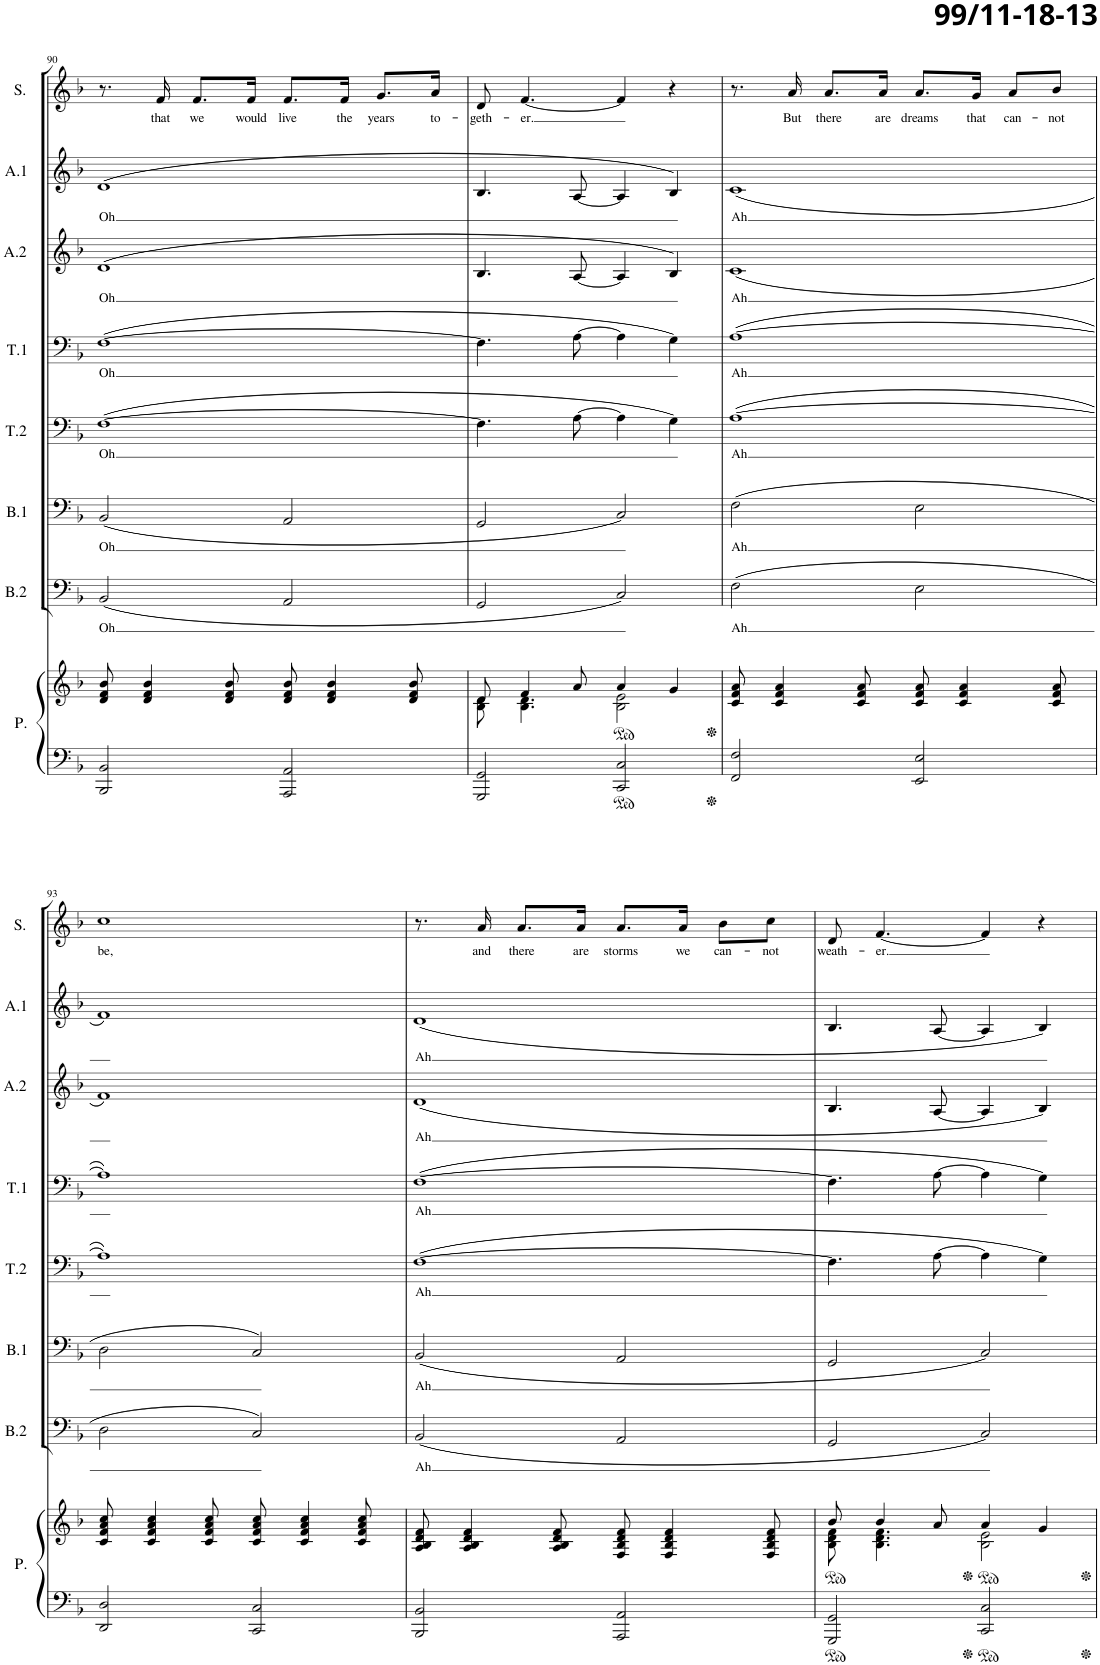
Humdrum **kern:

**kern	**kern	**kern	**text	**kern	**text	**kern	**text	**kern	**text	**kern	**text	**kern	**text	**kern	**text
*part8	*part8	*part7	*part7	*part6	*part6	*part5	*part5	*part4	*part4	*part3	*part3	*part2	*part2	*part1	*part1
*staff9	*staff8	*staff7	*staff7	*staff6	*staff6	*staff5	*staff5	*staff4	*staff4	*staff3	*staff3	*staff2	*staff2	*staff1	*staff1
*I"Piano	*	*I"Bass 2	*	*I"Bass 1	*	*I"Tenor 2	*	*I"Tenor 1	*	*I"Alto 2	*	*I"Alto 1	*	*I"Soprano	*
*I'P.	*	*I'B.2	*	*I'B.1	*	*I'T.2	*	*I'T.1	*	*I'A.2	*	*I'A.1	*	*I'S.	*
!!LO:PB:g=z
*clefF4	*clefG2	*clefF4	*	*clefF4	*	*clefF4	*	*clefF4	*	*clefG2	*	*clefG2	*	*clefG2	*
*k[b-]	*k[b-]	*k[b-]	*	*k[b-]	*	*k[b-]	*	*k[b-]	*	*k[b-]	*	*k[b-]	*	*k[b-]	*
*M4/4	*M4/4	*M4/4	*	*M4/4	*	*M4/4	*	*M4/4	*	*M4/4	*	*M4/4	*	*M4/4	*
=90	=90	=90	=90	=90	=90	=90	=90	=90	=90	=90	=90	=90	=90	=90	=90
!	!	!	!LO:LY:b	!	!LO:LY:b	!	!LO:LY:b	!	!LO:LY:b	!	!LO:LY:b	!	!LO:LY:b	!	!
2BBB-/ 2BB-/	8d/ 8f/ 8b-/	(2BB-/	Oh	(2BB-/	Oh	([1F	Oh	([1F	Oh	(1d	Oh	(1d	Oh	8.r	.
.	4d/ 4f/ 4b-/	.	.	.	.	.	.	.	.	.	.	.	.	.	.
!	!	!	!	!	!	!	!	!	!	!	!	!	!	!	!LO:LY:b
.	.	.	.	.	.	.	.	.	.	.	.	.	.	16f/	that
!	!	!	!	!	!	!	!	!	!	!	!	!	!	!	!LO:LY:b
.	.	.	.	.	.	.	.	.	.	.	.	.	.	8.f/L	we
.	8d/ 8f/ 8b-/	.	.	.	.	.	.	.	.	.	.	.	.	.	.
!	!	!	!	!	!	!	!	!	!	!	!	!	!	!	!LO:LY:b
.	.	.	.	.	.	.	.	.	.	.	.	.	.	16f/Jk	would
!	!	!	!	!	!	!	!	!	!	!	!	!	!	!	!LO:LY:b
2AAA/ 2AA/	8d/ 8f/ 8b-/	2AA/	.	2AA/	.	.	.	.	.	.	.	.	.	8.f/L	live
.	4d/ 4f/ 4b-/	.	.	.	.	.	.	.	.	.	.	.	.	.	.
!	!	!	!	!	!	!	!	!	!	!	!	!	!	!	!LO:LY:b
.	.	.	.	.	.	.	.	.	.	.	.	.	.	16f/Jk	the
!	!	!	!	!	!	!	!	!	!	!	!	!	!	!	!LO:LY:b
.	.	.	.	.	.	.	.	.	.	.	.	.	.	8.g/L	years
.	8d/ 8f/ 8b-/	.	.	.	.	.	.	.	.	.	.	.	.	.	.
!	!	!	!	!	!	!	!	!	!	!	!	!	!	!	!LO:LY:b
.	.	.	.	.	.	.	.	.	.	.	.	.	.	16a/Jk	to-
=91	=91	=91	=91	=91	=91	=91	=91	=91	=91	=91	=91	=91	=91	=91	=91
*	*^	*	*	*	*	*	*	*	*	*	*	*	*	*	*
!	!	!	!	!	!	!	!	!	!	!	!	!	!	!	!	!LO:LY:b
2GGG/ 2GG/	8d/	8B-\ 8d\	2GG/	.	2GG/	.	4.F\]	.	4.F\]	.	4.B-/	.	4.B-/	.	8d/	-geth-
!	!	!	!	!	!	!	!	!	!	!	!	!	!	!	!	!LO:LY:b
.	4f/	4.B-\ 4.d\	.	.	.	.	.	.	.	.	.	.	.	.	[4.f/	-er.
.	8a/	.	.	.	.	.	[8A\	.	[8A\	.	[8A/	.	[8A/	.	.	.
*	*ped	*	*	*	*	*	*	*	*	*	*	*	*	*	*	*
2CC/ 2C/	4a/	2B-\ 2e\	2C/)	.	2C/)	.	4A\]	.	4A\]	.	4A/]	.	4A/]	.	4f/]	.
.	4g/	.	.	.	.	.	4G\)	.	4G\)	.	4B-/)	.	4B-/)	.	4r	.
*	*v	*v	*	*	*	*	*	*	*	*	*	*	*	*	*	*
=92	=92	=92	=92	=92	=92	=92	=92	=92	=92	=92	=92	=92	=92	=92	=92
*	*Xped	*	*	*	*	*	*	*	*	*	*	*	*	*	*
!	!	!	!LO:LY:b	!	!LO:LY:b	!	!LO:LY:b	!	!LO:LY:b	!	!LO:LY:b	!	!LO:LY:b	!	!
2FF/ 2F/	8c/ 8f/ 8a/	(2F\	Ah	(2F\	Ah	([1A	Ah	([1A	Ah	(1c	Ah	(1c	Ah	8.r	.
.	4c/ 4f/ 4a/	.	.	.	.	.	.	.	.	.	.	.	.	.	.
!	!	!	!	!	!	!	!	!	!	!	!	!	!	!	!LO:LY:b
.	.	.	.	.	.	.	.	.	.	.	.	.	.	16a/	But
!	!	!	!	!	!	!	!	!	!	!	!	!	!	!	!LO:LY:b
.	.	.	.	.	.	.	.	.	.	.	.	.	.	8.a/L	there
.	8c/ 8f/ 8a/	.	.	.	.	.	.	.	.	.	.	.	.	.	.
!	!	!	!	!	!	!	!	!	!	!	!	!	!	!	!LO:LY:b
.	.	.	.	.	.	.	.	.	.	.	.	.	.	16a/Jk	are
!	!	!	!	!	!	!	!	!	!	!	!	!	!	!	!LO:LY:b
2EE/ 2E/	8c/ 8f/ 8a/	2E\	.	2E\	.	.	.	.	.	.	.	.	.	8.a/L	dreams
.	4c/ 4f/ 4a/	.	.	.	.	.	.	.	.	.	.	.	.	.	.
!	!	!	!	!	!	!	!	!	!	!	!	!	!	!	!LO:LY:b
.	.	.	.	.	.	.	.	.	.	.	.	.	.	16g/Jk	that
!	!	!	!	!	!	!	!	!	!	!	!	!	!	!	!LO:LY:b
.	.	.	.	.	.	.	.	.	.	.	.	.	.	8a/L	can-
!	!	!	!	!	!	!	!	!	!	!	!	!	!	!	!LO:LY:b
.	8c/ 8f/ 8a/	.	.	.	.	.	.	.	.	.	.	.	.	8b-/J	-not
!!LO:LB:g=z
=93	=93	=93	=93	=93	=93	=93	=93	=93	=93	=93	=93	=93	=93	=93	=93
!	!	!	!	!	!	!	!	!	!	!	!	!	!	!	!LO:LY:b
2DD/ 2D/	8c/ 8f/ 8a/ 8cc/	2D\	.	2D\	.	1A])	.	1A])	.	1f)	.	1f)	.	1cc	be,
.	4c/ 4f/ 4a/ 4cc/	.	.	.	.	.	.	.	.	.	.	.	.	.	.
.	8c/ 8f/ 8a/ 8cc/	.	.	.	.	.	.	.	.	.	.	.	.	.	.
2CC/ 2C/	8c/ 8f/ 8a/ 8cc/	2C/)	.	2C/)	.	.	.	.	.	.	.	.	.	.	.
.	4c/ 4f/ 4a/ 4cc/	.	.	.	.	.	.	.	.	.	.	.	.	.	.
.	8c/ 8f/ 8a/ 8cc/	.	.	.	.	.	.	.	.	.	.	.	.	.	.
=94	=94	=94	=94	=94	=94	=94	=94	=94	=94	=94	=94	=94	=94	=94	=94
!	!	!	!LO:LY:b	!	!LO:LY:b	!	!LO:LY:b	!	!LO:LY:b	!	!LO:LY:b	!	!LO:LY:b	!	!
2BBB-/ 2BB-/	8A/ 8B-/ 8d/ 8f/	(2BB-/	Ah	(2BB-/	Ah	([1F	Ah	([1F	Ah	(1d	Ah	(1d	Ah	8.r	.
.	4A/ 4B-/ 4d/ 4f/	.	.	.	.	.	.	.	.	.	.	.	.	.	.
!	!	!	!	!	!	!	!	!	!	!	!	!	!	!	!LO:LY:b
.	.	.	.	.	.	.	.	.	.	.	.	.	.	16a/	and
!	!	!	!	!	!	!	!	!	!	!	!	!	!	!	!LO:LY:b
.	.	.	.	.	.	.	.	.	.	.	.	.	.	8.a/L	there
.	8A/ 8B-/ 8d/ 8f/	.	.	.	.	.	.	.	.	.	.	.	.	.	.
!	!	!	!	!	!	!	!	!	!	!	!	!	!	!	!LO:LY:b
.	.	.	.	.	.	.	.	.	.	.	.	.	.	16a/Jk	are
!	!	!	!	!	!	!	!	!	!	!	!	!	!	!	!LO:LY:b
2AAA/ 2AA/	8F/ 8B-/ 8d/ 8f/	2AA/	.	2AA/	.	.	.	.	.	.	.	.	.	8.a/L	storms
.	4F/ 4B-/ 4d/ 4f/	.	.	.	.	.	.	.	.	.	.	.	.	.	.
!	!	!	!	!	!	!	!	!	!	!	!	!	!	!	!LO:LY:b
.	.	.	.	.	.	.	.	.	.	.	.	.	.	16a/Jk	we
!	!	!	!	!	!	!	!	!	!	!	!	!	!	!	!LO:LY:b
.	.	.	.	.	.	.	.	.	.	.	.	.	.	8b-\L	can-
!	!	!	!	!	!	!	!	!	!	!	!	!	!	!	!LO:LY:b
.	8F/ 8B-/ 8d/ 8f/	.	.	.	.	.	.	.	.	.	.	.	.	8cc\J	-not
=95	=95	=95	=95	=95	=95	=95	=95	=95	=95	=95	=95	=95	=95	=95	=95
*	*ped	*	*	*	*	*	*	*	*	*	*	*	*	*	*
*	*^	*	*	*	*	*	*	*	*	*	*	*	*	*	*
!	!	!	!	!	!	!	!	!	!	!	!	!	!	!	!	!LO:LY:b
2GGG/ 2GG/	8b-/	8B-\ 8d\ 8f\	2GG/	.	2GG/	.	4.F\]	.	4.F\]	.	4.B-/	.	4.B-/	.	8d/	weath-
!	!	!	!	!	!	!	!	!	!	!	!	!	!	!	!	!LO:LY:b
.	4b-/	4.B-\ 4.d\ 4.f\	.	.	.	.	.	.	.	.	.	.	.	.	[4.f/	-er.
.	8a/	.	.	.	.	.	[8A\	.	[8A\	.	[8A/	.	[8A/	.	.	.
*	*Xped	*	*	*	*	*	*	*	*	*	*	*	*	*	*	*
*	*ped	*	*	*	*	*	*	*	*	*	*	*	*	*	*	*
2CC/ 2C/	4a/	2B-\ 2e\	2C/)	.	2C/)	.	4A\]	.	4A\]	.	4A/]	.	4A/]	.	4f/]	.
.	4g/	.	.	.	.	.	4G\)	.	4G\)	.	4B-/)	.	4B-/)	.	4r	.
*	*v	*v	*	*	*	*	*	*	*	*	*	*	*	*	*	*
*	*Xped	*	*	*	*	*	*	*	*	*	*	*	*	*	*
=	=	=	=	=	=	=	=	=	=	=	=	=	=	=	=
*-	*-	*-	*-	*-	*-	*-	*-	*-	*-	*-	*-	*-	*-	*-	*-
